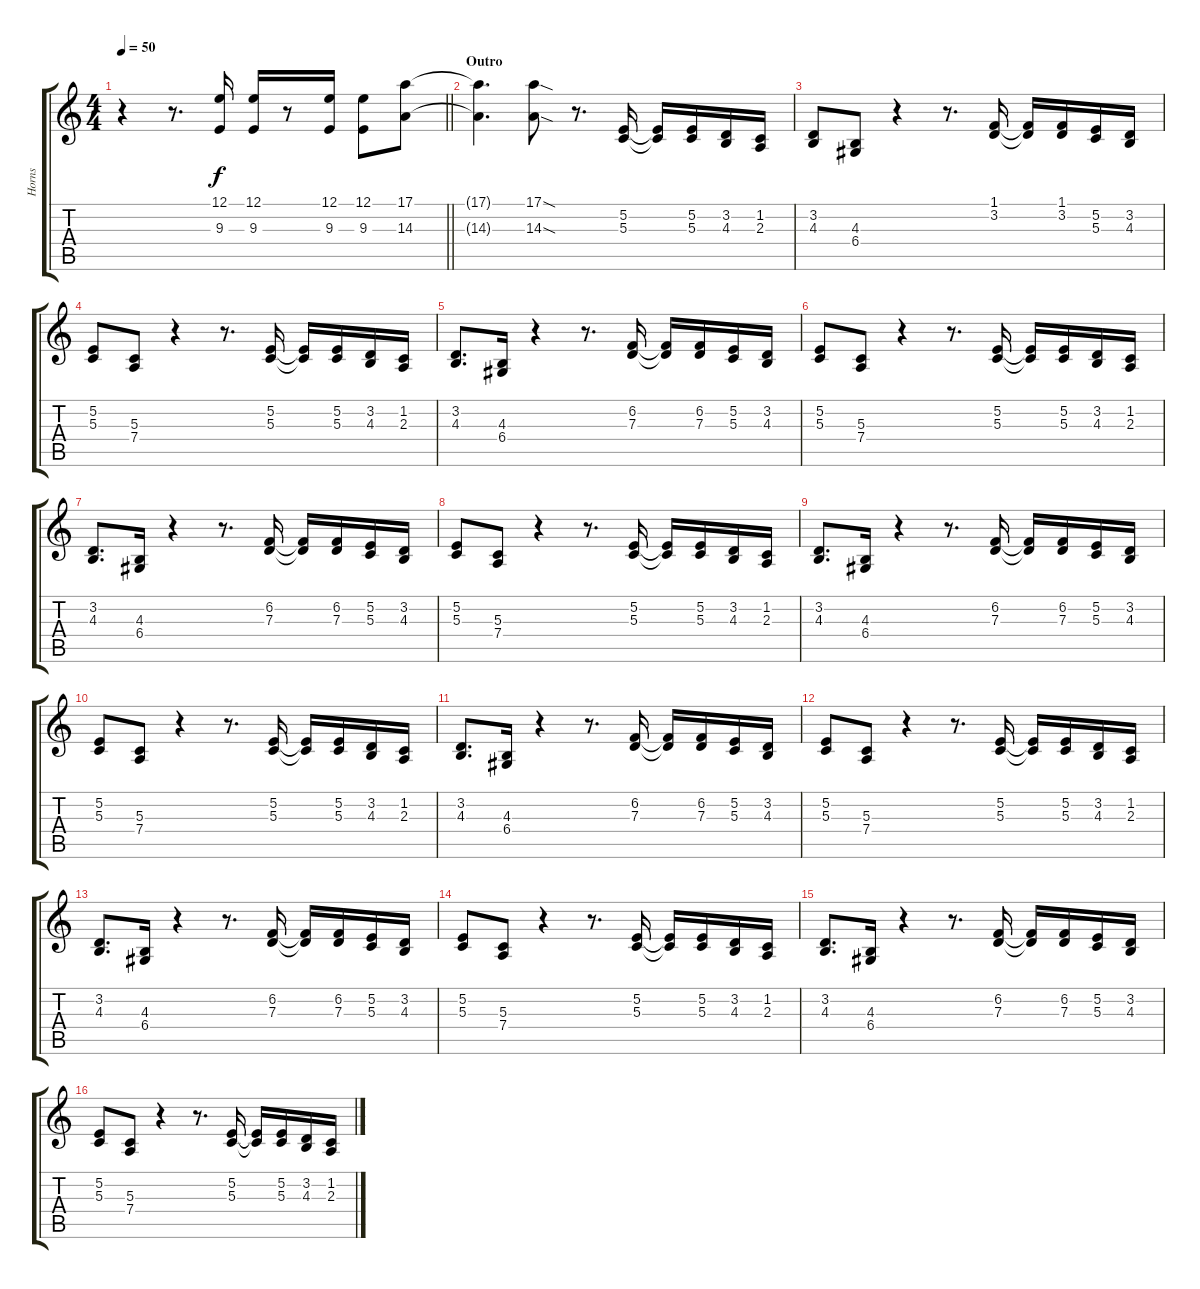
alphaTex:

\track ("Horns" "Horns") {instrument trumpet}
\staff {score tabs}
\tuning (E4 B3 G3 D3 A2 E2) {hide}
\ts (4 4)
\tempo 50
\clef g2
\barLineRight lightlight
\ks c
r.4{dy f} r.8{d} (12.1 9.3).16 (12.1 9.3).16 r.8 (12.1 9.3).16 (12.1 9.3).8 (17.1 14.3).8 |
\section ("" "Outro")
(17.1{t} 14.3{t}).4{d} (17.1{sod} 14.3{sod}).8 r.8{d} (5.2 5.3).16 (5.2{t} 5.3{t}).16 (5.2 5.3).16 (3.2 4.3).16 (1.2 2.3).16 |
(3.2 4.3).8 (4.3 6.4).8 r.4 r.8{d} (1.1 3.2).16 (1.1{t} 3.2{t}).16 (1.1 3.2).16 (5.2 5.3).16 (3.2 4.3).16 |
(5.2 5.3).8 (5.3 7.4).8 r.4 r.8{d} (5.2 5.3).16 (5.2{t} 5.3{t}).16 (5.2 5.3).16 (3.2 4.3).16 (1.2 2.3).16 |
(3.2 4.3).8{d} (4.3 6.4).16 r.4 r.8{d} (6.2 7.3).16 (6.2{t} 7.3{t}).16 (6.2 7.3).16 (5.2 5.3).16 (3.2 4.3).16 |
(5.2 5.3).8 (5.3 7.4).8 r.4 r.8{d} (5.2 5.3).16 (5.2{t} 5.3{t}).16 (5.2 5.3).16 (3.2 4.3).16 (1.2 2.3).16 |
(3.2 4.3).8{d} (4.3 6.4).16 r.4 r.8{d} (6.2 7.3).16 (6.2{t} 7.3{t}).16 (6.2 7.3).16 (5.2 5.3).16 (3.2 4.3).16 |
(5.2 5.3).8 (5.3 7.4).8 r.4 r.8{d} (5.2 5.3).16 (5.2{t} 5.3{t}).16 (5.2 5.3).16 (3.2 4.3).16 (1.2 2.3).16 |
(3.2 4.3).8{d} (4.3 6.4).16 r.4 r.8{d} (6.2 7.3).16 (6.2{t} 7.3{t}).16 (6.2 7.3).16 (5.2 5.3).16 (3.2 4.3).16 |
(5.2 5.3).8 (5.3 7.4).8 r.4 r.8{d} (5.2 5.3).16 (5.2{t} 5.3{t}).16 (5.2 5.3).16 (3.2 4.3).16 (1.2 2.3).16 |
(3.2 4.3).8{d} (4.3 6.4).16 r.4 r.8{d} (6.2 7.3).16 (6.2{t} 7.3{t}).16 (6.2 7.3).16 (5.2 5.3).16 (3.2 4.3).16 |
(5.2 5.3).8 (5.3 7.4).8 r.4 r.8{d} (5.2 5.3).16 (5.2{t} 5.3{t}).16 (5.2 5.3).16 (3.2 4.3).16 (1.2 2.3).16 |
(3.2 4.3).8{d} (4.3 6.4).16 r.4 r.8{d} (6.2 7.3).16 (6.2{t} 7.3{t}).16 (6.2 7.3).16 (5.2 5.3).16 (3.2 4.3).16 |
(5.2 5.3).8 (5.3 7.4).8 r.4 r.8{d} (5.2 5.3).16 (5.2{t} 5.3{t}).16 (5.2 5.3).16 (3.2 4.3).16 (1.2 2.3).16 |
(3.2 4.3).8{d} (4.3 6.4).16 r.4 r.8{d} (6.2 7.3).16 (6.2{t} 7.3{t}).16 (6.2 7.3).16 (5.2 5.3).16 (3.2 4.3).16 |
(5.2 5.3).8 (5.3 7.4).8 r.4 r.8{d} (5.2 5.3).16 (5.2{t} 5.3{t}).16 (5.2 5.3).16 (3.2 4.3).16 (1.2 2.3).16
